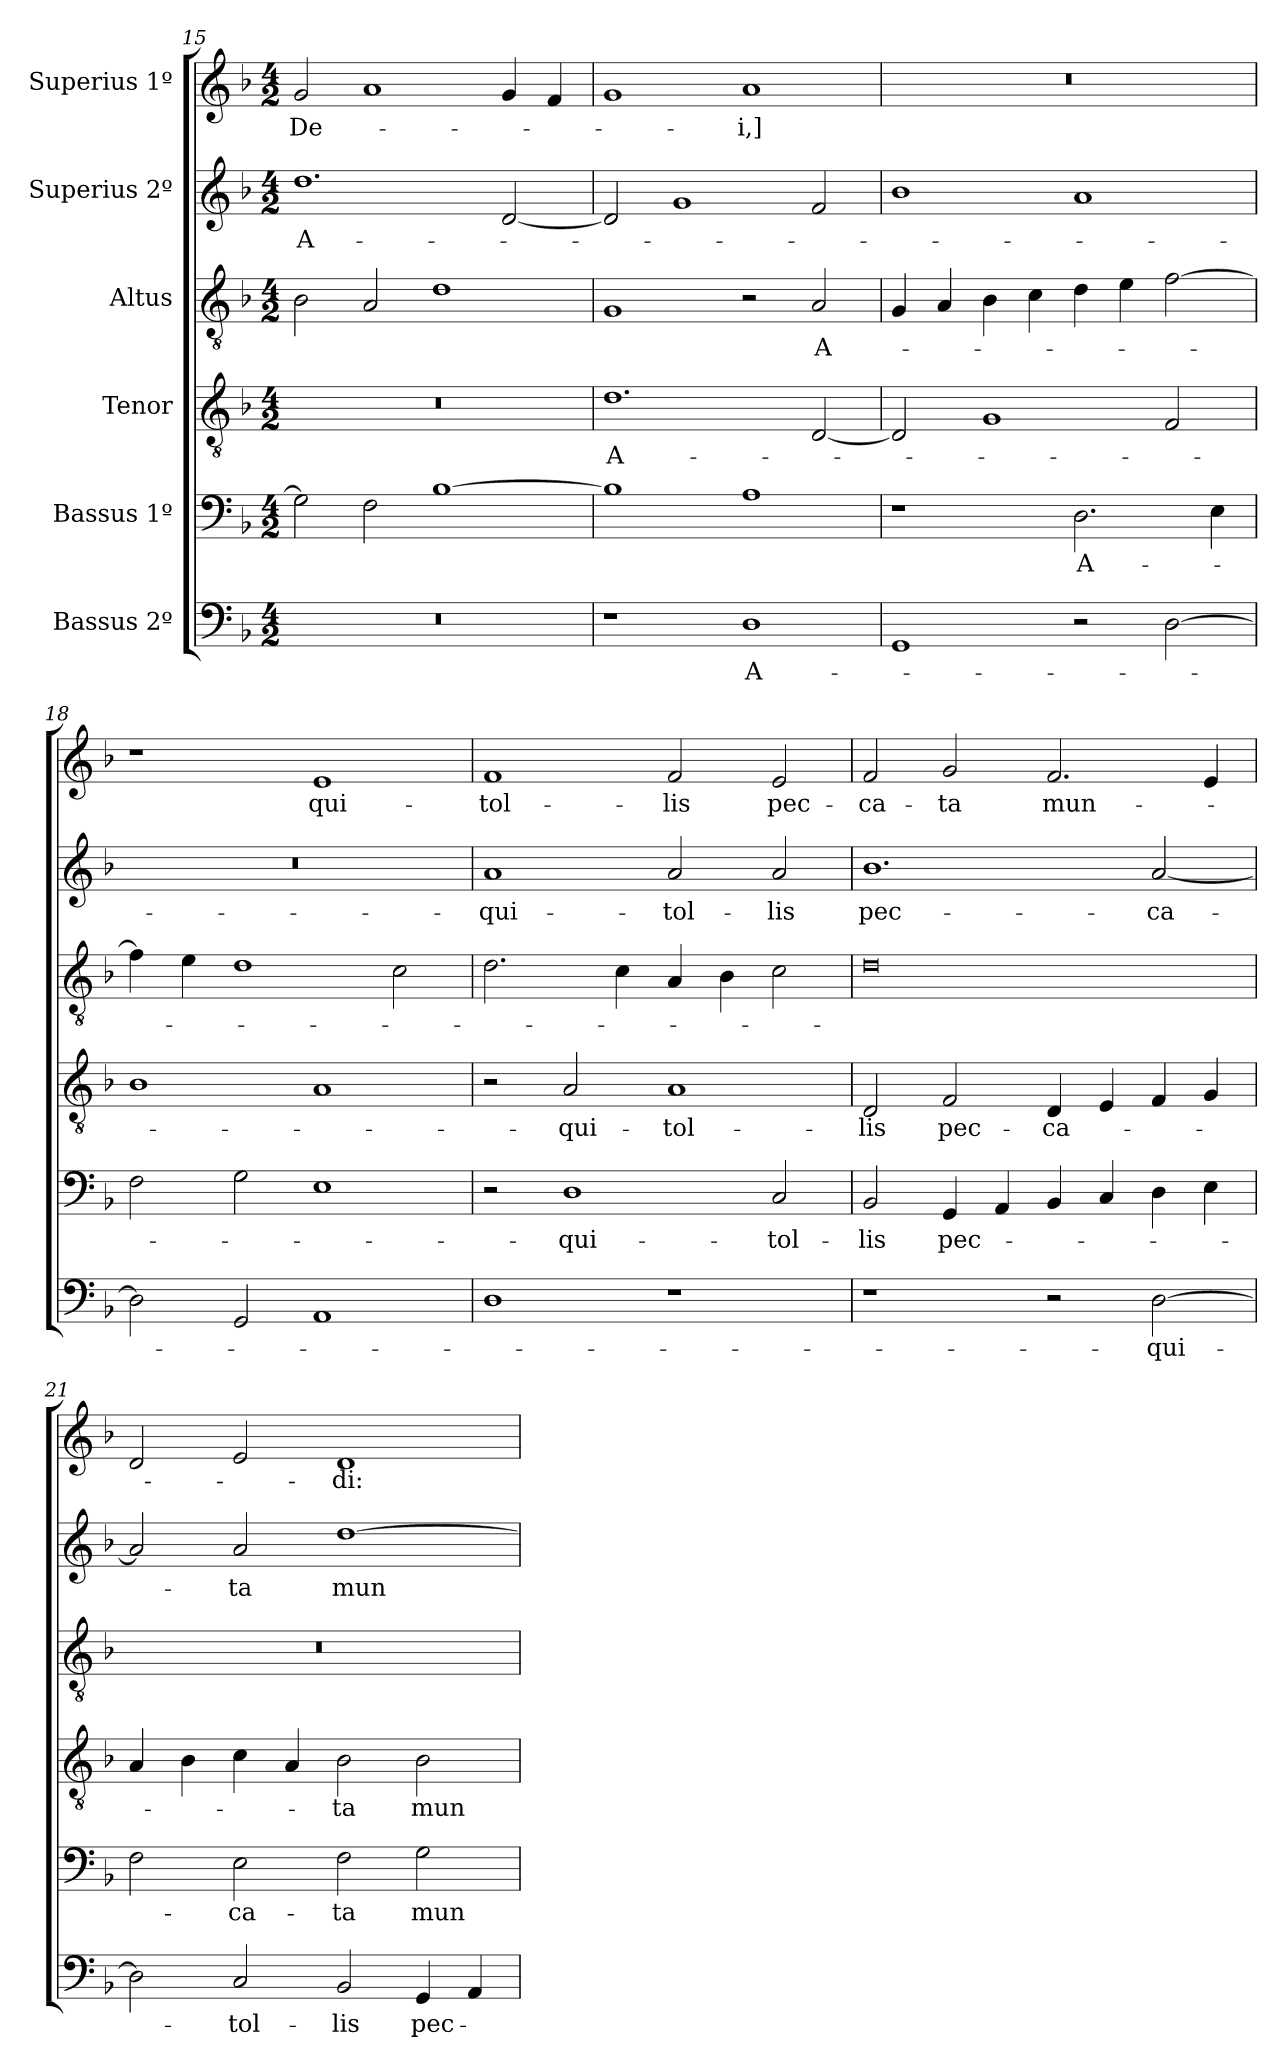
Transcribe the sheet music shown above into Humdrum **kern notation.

**kern	**text	**kern	**text	**kern	**text	**kern	**text	**kern	**text	**kern	**text
*part6	*part6	*part5	*part5	*part4	*part4	*part3	*part3	*part2	*part2	*part1	*part1
*staff6	*staff6	*staff5	*staff5	*staff4	*staff4	*staff3	*staff3	*staff2	*staff2	*staff1	*staff1
*I"Bassus 2º	*	*I"Bassus 1º	*	*I"Tenor	*	*I"Altus	*	*I"Superius 2º	*	*I"Superius 1º	*
*clefF4	*	*clefF4	*	*clefGv2	*	*clefGv2	*	*clefG2	*	*clefG2	*
*k[b-]	*	*k[b-]	*	*k[b-]	*	*k[b-]	*	*k[b-]	*	*k[b-]	*
*M4/2	*	*M4/2	*	*M4/2	*	*M4/2	*	*M4/2	*	*M4/2	*
=15	=15	=15	=15	=15	=15	=15	=15	=15	=15	=15	=15
0r	.	2G\]	.	0r	.	2B-\	.	1.dd\	A-	2g/	De-
.	.	2F\	.	.	.	2A/	.	.	.	1a/	.
.	.	[1B-\	.	.	.	1d\	.	.	.	.	.
.	.	.	.	.	.	.	.	[2d/	.	4g/	.
.	.	.	.	.	.	.	.	.	.	4f/	.
=16	=16	=16	=16	=16	=16	=16	=16	=16	=16	=16	=16
1r	.	1B-\]	.	1.d\	A-	1G/	.	2d/]	.	1g/	.
.	.	.	.	.	.	.	.	1g/	.	.	.
1D\	-A-	1A\	.	.	.	2r	.	.	.	1a/	-i,]
.	.	.	.	[2D/	.	2A/	A-	2f/	.	.	.
=17	=17	=17	=17	=17	=17	=17	=17	=17	=17	=17	=17
1GG/	.	1r	.	2D/]	.	4G/	.	1b-\	.	0r	.
.	.	.	.	.	.	4A/	.	.	.	.	.
.	.	.	.	1G/	.	4B-\	.	.	.	.	.
.	.	.	.	.	.	4c\	.	.	.	.	.
2r	.	2.D\	-A-	.	.	4d\	.	1a/	.	.	.
.	.	.	.	.	.	4e\	.	.	.	.	.
[2D\	.	.	.	2F/	.	[2f\	.	.	.	.	.
.	.	4E\	.	.	.	.	.	.	.	.	.
=18	=18	=18	=18	=18	=18	=18	=18	=18	=18	=18	=18
2D\]	.	2F\	.	1B-\	.	4f\]	.	0r	.	1r	.
.	.	.	.	.	.	4e\	.	.	.	.	.
2GG/	.	2G\	.	.	.	1d\	.	.	.	.	.
1AA/	.	1E\	.	1A/	.	.	.	.	.	1e/	qui-
.	.	.	.	.	.	2c\	.	.	.	.	.
=19	=19	=19	=19	=19	=19	=19	=19	=19	=19	=19	=19
1D\	.	2r	.	2r	.	2.d\	.	1a/	qui-	1f/	-tol-
.	.	1D\	-qui-	2A/	qui-	.	.	.	.	.	.
.	.	.	.	.	.	4c\	.	.	.	.	.
1r	.	.	.	1A/	-tol-	4A/	.	2a/	-tol-	2f/	-lis
.	.	.	.	.	.	4B-\	.	.	.	.	.
.	.	2C/	-tol-	.	.	2c\	.	2a/	-lis	2e/	pec-
=20	=20	=20	=20	=20	=20	=20	=20	=20	=20	=20	=20
1r	.	2BB-/	-lis	2D/	-lis	0d\	.	1.b-\	pec-	2f/	-ca-
.	.	4GG/	pec-	2F/	pec-	.	.	.	.	2g/	-ta
.	.	4AA/	.	.	.	.	.	.	.	.	.
2r	.	4BB-/	.	4D/	-ca-	.	.	.	.	2.f/	mun-
.	.	4C/	.	4E/	.	.	.	.	.	.	.
[2D\	-qui-	4D\	.	4F/	.	.	.	[2a/	-ca-	.	.
.	.	4E\	.	4G/	.	.	.	.	.	4e/	.
=21	=21	=21	=21	=21	=21	=21	=21	=21	=21	=21	=21
2D\]	.	2F\	.	4A/	.	0r	.	2a/]	.	2d/	.
.	.	.	.	4B-\	.	.	.	.	.	.	.
2C/	-tol-	2E\	-ca-	4c\	.	.	.	2a/	-ta	2e/	.
.	.	.	.	4A/	.	.	.	.	.	.	.
2BB-/	-lis	2F\	-ta	2B-\	-ta	.	.	[1dd\	mun-	1d/	-di:
4GG/	pec-	2G\	mun-	2B-\	mun-	.	.	.	.	.	.
4AA/	.	.	.	.	.	.	.	.	.	.	.
=	=	=	=	=	=	=	=	=	=	=	=
*-	*-	*-	*-	*-	*-	*-	*-	*-	*-	*-	*-
